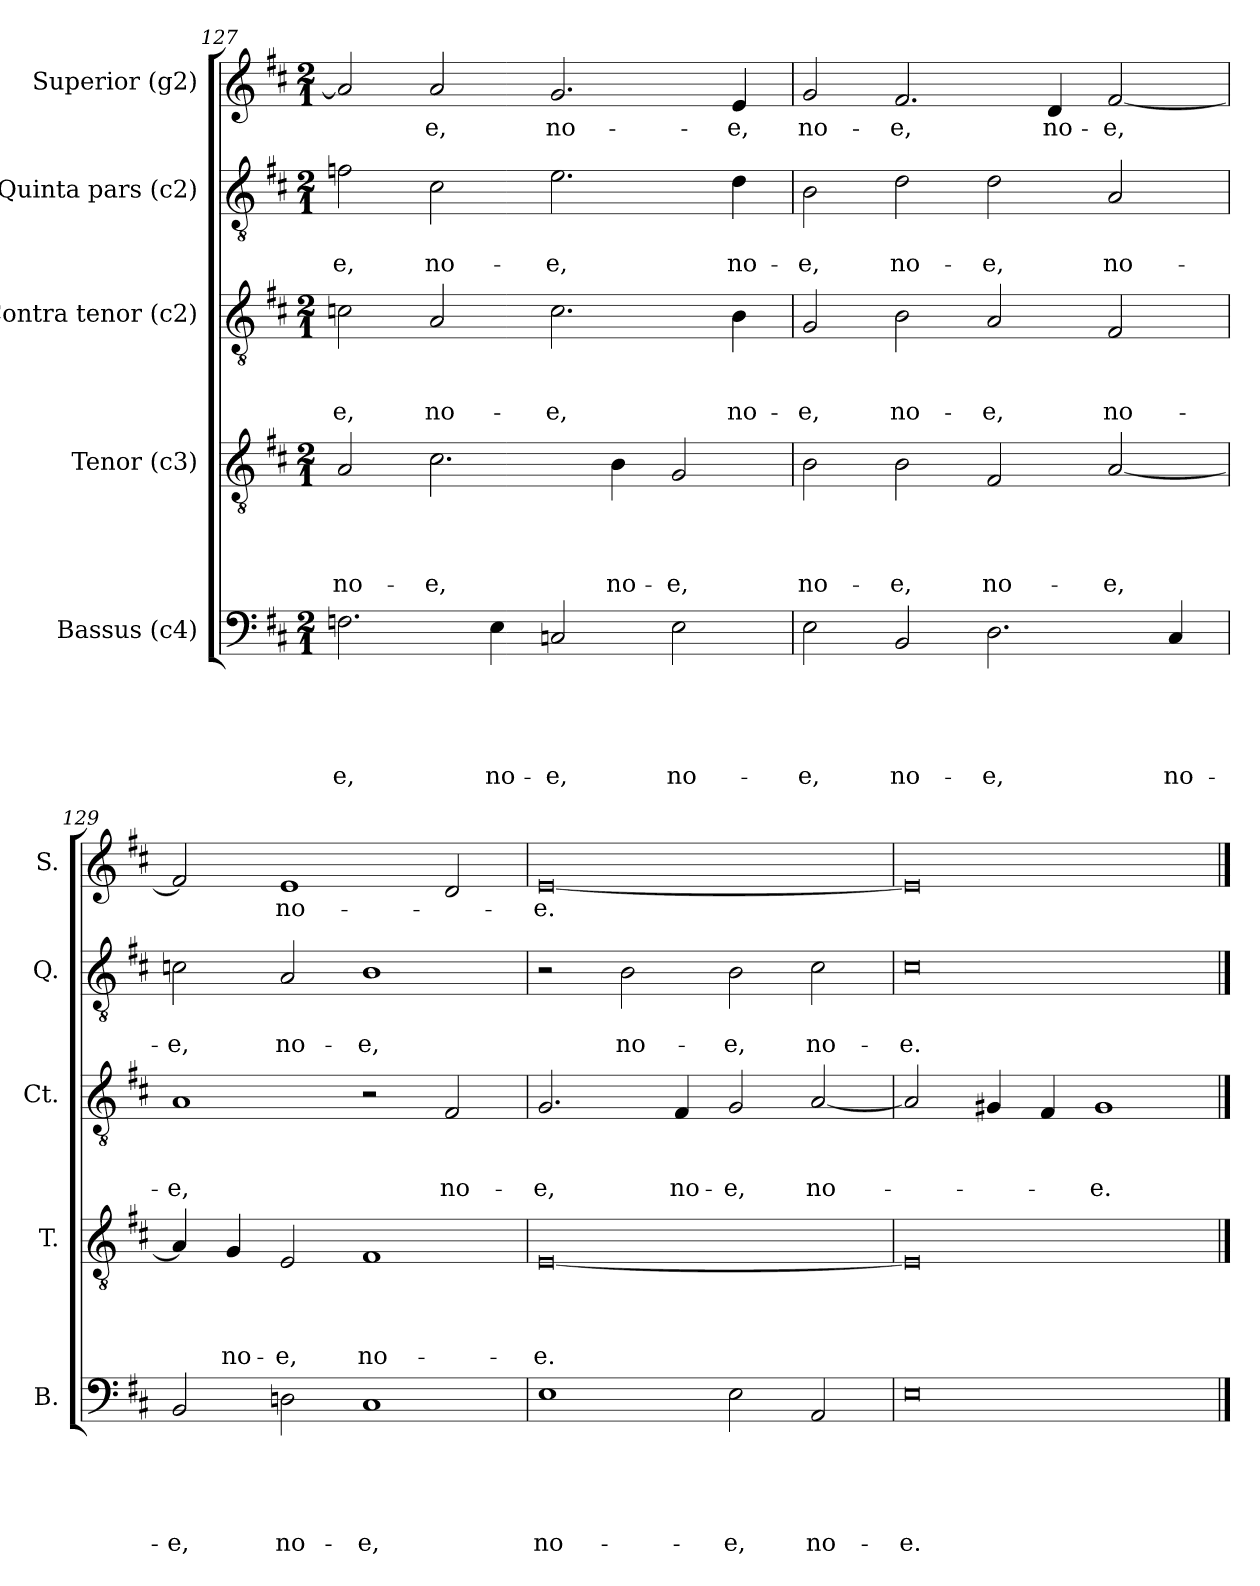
**kern	**text	**text	**text	**text	**text	**kern	**text	**text	**text	**text	**kern	**text	**text	**text	**kern	**text	**text	**kern	**text
*part5	*part5	*part5	*part5	*part5	*part5	*part4	*part4	*part4	*part4	*part4	*part3	*part3	*part3	*part3	*part2	*part2	*part2	*part1	*part1
*staff5	*staff5	*staff5	*staff5	*staff5	*staff5	*staff4	*staff4	*staff4	*staff4	*staff4	*staff3	*staff3	*staff3	*staff3	*staff2	*staff2	*staff2	*staff1	*staff1
*I"Bassus (c4)	*	*	*	*	*	*I"Tenor (c3)	*	*	*	*	*I"Contra tenor (c2)	*	*	*	*I"Quinta pars (c2)	*	*	*I"Superior (g2)	*
*I'B.	*	*	*	*	*	*I'T.	*	*	*	*	*I'Ct.	*	*	*	*I'Q.	*	*	*I'S.	*
*clefF4	*	*	*	*	*	*clefGv2	*	*	*	*	*clefGv2	*	*	*	*clefGv2	*	*	*clefG2	*
*k[f#c#]	*	*	*	*	*	*k[f#c#]	*	*	*	*	*k[f#c#]	*	*	*	*k[f#c#]	*	*	*k[f#c#]	*
*D:	*	*	*	*	*	*D:	*	*	*	*	*D:	*	*	*	*D:	*	*	*D:	*
*M2/1	*	*	*	*	*	*M2/1	*	*	*	*	*M2/1	*	*	*	*M2/1	*	*	*M2/1	*
=127	=127	=127	=127	=127	=127	=127	=127	=127	=127	=127	=127	=127	=127	=127	=127	=127	=127	=127	=127
!	!	!	!	!	!LO:LY:b	!	!	!	!	!LO:LY:b	!	!	!	!LO:LY:b	!	!	!LO:LY:b	!	!
2.F\	.	.	.	.	-e,	2A/	.	.	.	no-	2c\	.	.	-e,	2f\	.	-e,	2a/]	.
!	!	!	!	!	!	!	!	!	!	!LO:LY:b	!	!	!	!LO:LY:b	!	!	!LO:LY:b	!	!LO:LY:b
.	.	.	.	.	.	2.c#\	.	.	.	-e,	2A/	.	.	no-	2c#\	.	no-	2a/	-e,
!	!	!	!	!	!LO:LY:b	!	!	!	!	!	!	!	!	!	!	!	!	!	!
4E\	.	.	.	.	no-	.	.	.	.	.	.	.	.	.	.	.	.	.	.
!	!	!	!	!	!LO:LY:b	!	!	!	!	!	!	!	!	!LO:LY:b	!	!	!LO:LY:b	!	!LO:LY:b
2C/	.	.	.	.	-e,	.	.	.	.	.	2.c\	.	.	-e,	2.e\	.	-e,	2.g/	no-
!	!	!	!	!	!	!	!	!	!	!LO:LY:b	!	!	!	!	!	!	!	!	!
.	.	.	.	.	.	4B\	.	.	.	no-	.	.	.	.	.	.	.	.	.
!	!	!	!	!	!LO:LY:b	!	!	!	!	!LO:LY:b	!	!	!	!	!	!	!	!	!
2E\	.	.	.	.	no-	2G/	.	.	.	-e,	.	.	.	.	.	.	.	.	.
!	!	!	!	!	!	!	!	!	!	!	!	!	!	!LO:LY:b	!	!	!LO:LY:b	!	!LO:LY:b
.	.	.	.	.	.	.	.	.	.	.	4B\	.	.	no-	4d\	.	no-	4e/	-e,
!!LO:PB:g=z
=128	=128	=128	=128	=128	=128	=128	=128	=128	=128	=128	=128	=128	=128	=128	=128	=128	=128	=128	=128
!	!	!	!	!	!LO:LY:b	!	!	!	!	!LO:LY:b	!	!	!	!LO:LY:b	!	!	!LO:LY:b	!	!LO:LY:b
2E\	.	.	.	.	-e,	2B\	.	.	.	no-	2G/	.	.	-e,	2B\	.	-e,	2g/	no-
!	!	!	!	!	!LO:LY:b	!	!	!	!	!LO:LY:b	!	!	!	!LO:LY:b	!	!	!LO:LY:b	!	!LO:LY:b
2BB/	.	.	.	.	no-	2B\	.	.	.	-e,	2B\	.	.	no-	2d\	.	no-	2.f#/	-e,
!	!	!	!	!	!LO:LY:b	!	!	!	!	!LO:LY:b	!	!	!	!LO:LY:b	!	!	!LO:LY:b	!	!
2.D\	.	.	.	.	-e,	2F#/	.	.	.	no-	2A/	.	.	-e,	2d\	.	-e,	.	.
!	!	!	!	!	!	!	!	!	!	!	!	!	!	!	!	!	!	!	!LO:LY:b
.	.	.	.	.	.	.	.	.	.	.	.	.	.	.	.	.	.	4d/	no-
!	!	!	!	!	!	!	!	!	!	!LO:LY:b	!	!	!	!LO:LY:b	!	!	!LO:LY:b	!	!LO:LY:b
.	.	.	.	.	.	[<2A/	.	.	.	-e,	2F#/	.	.	no-	2A/	.	no-	[<2f#/	-e,
!	!	!	!	!	!LO:LY:b	!	!	!	!	!	!	!	!	!	!	!	!	!	!
4C#/	.	.	.	.	no-	.	.	.	.	.	.	.	.	.	.	.	.	.	.
=129	=129	=129	=129	=129	=129	=129	=129	=129	=129	=129	=129	=129	=129	=129	=129	=129	=129	=129	=129
!	!	!	!	!	!LO:LY:b	!	!	!	!	!	!	!	!	!LO:LY:b	!	!	!LO:LY:b	!	!
2BB/	.	.	.	.	-e,	4A/]	.	.	.	.	1A	.	.	-e,	2c\	.	-e,	2f#/]	.
!	!	!	!	!	!	!	!	!	!	!LO:LY:b	!	!	!	!	!	!	!	!	!
.	.	.	.	.	.	4G/	.	.	.	no-	.	.	.	.	.	.	.	.	.
!	!	!	!	!	!LO:LY:b	!	!	!	!	!LO:LY:b	!	!	!	!	!	!	!LO:LY:b	!	!LO:LY:b
2Dn\	.	.	.	.	no-	2E/	.	.	.	-e,	.	.	.	.	2A/	.	no-	1e	no-
!	!	!	!	!	!LO:LY:b	!	!	!	!	!LO:LY:b	!	!	!	!	!	!	!LO:LY:b	!	!
1C#	.	.	.	.	-e,	1F#	.	.	.	no-	2r	.	.	.	1B	.	-e,	.	.
!	!	!	!	!	!	!	!	!	!	!	!	!	!	!LO:LY:b	!	!	!	!	!
.	.	.	.	.	.	.	.	.	.	.	2F#/	.	.	no-	.	.	.	2d/	.
!!LO:LB:g=z
=130	=130	=130	=130	=130	=130	=130	=130	=130	=130	=130	=130	=130	=130	=130	=130	=130	=130	=130	=130
!	!	!	!	!	!LO:LY:b	!	!	!	!	!LO:LY:b	!	!	!	!LO:LY:b	!	!	!	!	!LO:LY:b
1E	.	.	.	.	no-	[<0E	.	.	.	-e.	2.G/	.	.	-e,	2r	.	.	[<0e	-e.
!	!	!	!	!	!	!	!	!	!	!	!	!	!	!	!	!	!LO:LY:b	!	!
.	.	.	.	.	.	.	.	.	.	.	.	.	.	.	2B\	.	no-	.	.
!	!	!	!	!	!	!	!	!	!	!	!	!	!	!LO:LY:b	!	!	!	!	!
.	.	.	.	.	.	.	.	.	.	.	4F#/	.	.	no-	.	.	.	.	.
!	!	!	!	!	!LO:LY:b	!	!	!	!	!	!	!	!	!LO:LY:b	!	!	!LO:LY:b	!	!
2E\	.	.	.	.	-e,	.	.	.	.	.	2G/	.	.	-e,	2B\	.	-e,	.	.
!	!	!	!	!	!LO:LY:b	!	!	!	!	!	!	!	!	!LO:LY:b	!	!	!LO:LY:b	!	!
2AA/	.	.	.	.	no-	.	.	.	.	.	[<2A/	.	.	no-	2c#\	.	no-	.	.
=131	=131	=131	=131	=131	=131	=131	=131	=131	=131	=131	=131	=131	=131	=131	=131	=131	=131	=131	=131
!	!	!	!	!	!LO:LY:b	!	!	!	!	!	!	!	!	!	!	!	!LO:LY:b	!	!
0E	.	.	.	.	-e.	0E]	.	.	.	.	2A/]	.	.	.	0c#	.	-e.	0e]	.
.	.	.	.	.	.	.	.	.	.	.	4G#/	.	.	.	.	.	.	.	.
.	.	.	.	.	.	.	.	.	.	.	4F#/	.	.	.	.	.	.	.	.
!	!	!	!	!	!	!	!	!	!	!	!	!	!	!LO:LY:b	!	!	!	!	!
.	.	.	.	.	.	.	.	.	.	.	1G#	.	.	-e.	.	.	.	.	.
==	==	==	==	==	==	==	==	==	==	==	==	==	==	==	==	==	==	==	==
*-	*-	*-	*-	*-	*-	*-	*-	*-	*-	*-	*-	*-	*-	*-	*-	*-	*-	*-	*-
